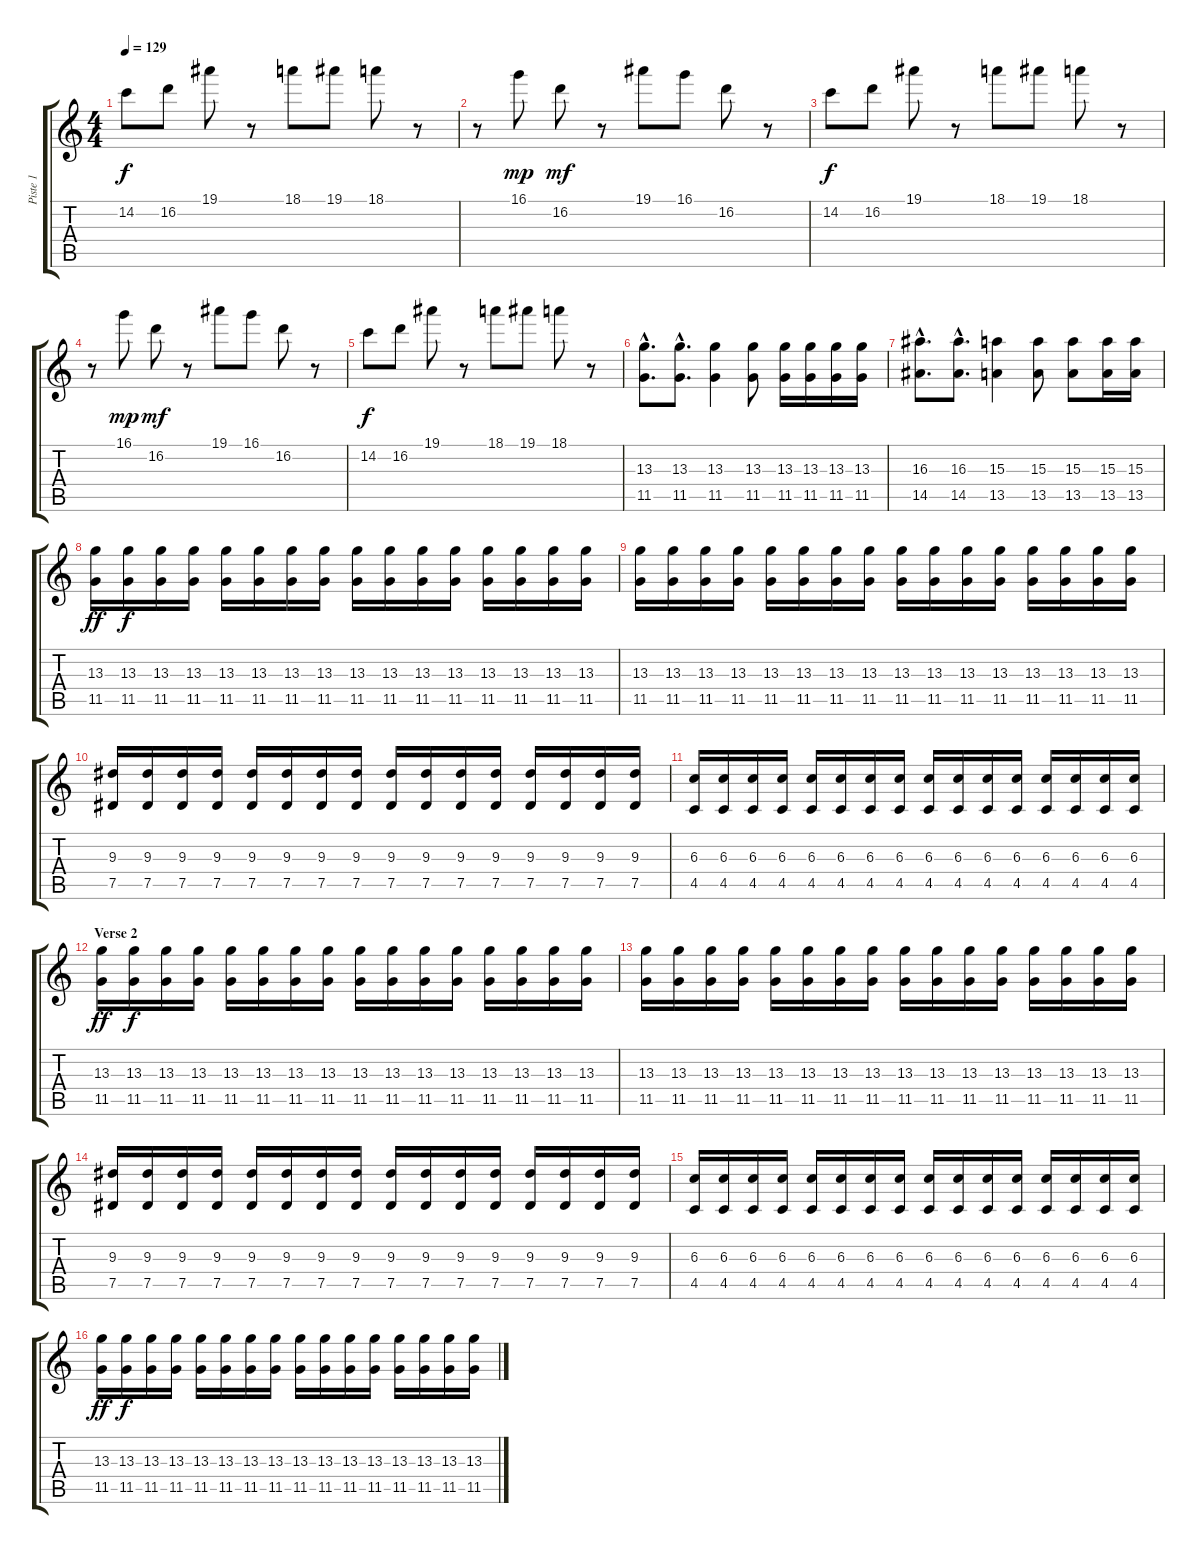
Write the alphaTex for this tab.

\track ("Piste 1" "Piste 1") {instrument electricguitarmuted}
\staff {score tabs}
\tuning (Eb4 Bb3 Gb3 Db3 Ab2 Eb2) {hide}
\ts (4 4)
\tempo 129
\clef g2
\ks c
14.2.8{dy f volume 8 instrument distortionguitar} 16.2.8 19.1.8 r.8 18.1.8 19.1.8 18.1.8 r.8 |
r.8 16.1.8{dy mp volume 8 instrument distortionguitar} 16.2.8{dy mf} r.8 19.1.8 16.1.8 16.2.8 r.8 |
14.2.8{dy f volume 8 instrument distortionguitar} 16.2.8 19.1.8 r.8 18.1.8 19.1.8 18.1.8 r.8 |
r.8 16.1.8{dy mp volume 8 instrument distortionguitar} 16.2.8{dy mf} r.8 19.1.8 16.1.8 16.2.8 r.8 |
14.2.8{dy f volume 8 instrument distortionguitar} 16.2.8 19.1.8 r.8 18.1.8 19.1.8 18.1.8 r.8 |
(13.3{hac} 11.5{hac}).8{d volume 11 instrument distortionguitar} (13.3{hac} 11.5{hac}).8{d} (13.3 11.5).4 (13.3 11.5).8 (13.3 11.5).16 (13.3 11.5).16 (13.3 11.5).16 (13.3 11.5).16 |
(16.3{hac} 14.5{hac}).8{d instrument distortionguitar} (16.3{hac} 14.5{hac}).8{d} (15.3 13.5).4 (15.3 13.5).8 (15.3 13.5).8 (15.3 13.5).16 (15.3 13.5).16 |
(13.3 11.5).16{dy ff instrument electricguitarmuted} (13.3 11.5).16{dy f} (13.3 11.5).16 (13.3 11.5).16 (13.3 11.5).16 (13.3 11.5).16 (13.3 11.5).16 (13.3 11.5).16 (13.3 11.5).16 (13.3 11.5).16 (13.3 11.5).16 (13.3 11.5).16 (13.3 11.5).16 (13.3 11.5).16 (13.3 11.5).16 (13.3 11.5).16 |
(13.3 11.5).16 (13.3 11.5).16 (13.3 11.5).16 (13.3 11.5).16 (13.3 11.5).16 (13.3 11.5).16 (13.3 11.5).16 (13.3 11.5).16 (13.3 11.5).16 (13.3 11.5).16 (13.3 11.5).16 (13.3 11.5).16 (13.3 11.5).16 (13.3 11.5).16 (13.3 11.5).16 (13.3 11.5).16 |
(9.3 7.5).16 (9.3 7.5).16 (9.3 7.5).16 (9.3 7.5).16 (9.3 7.5).16 (9.3 7.5).16 (9.3 7.5).16 (9.3 7.5).16 (9.3 7.5).16 (9.3 7.5).16 (9.3 7.5).16 (9.3 7.5).16 (9.3 7.5).16 (9.3 7.5).16 (9.3 7.5).16 (9.3 7.5).16 |
(6.3 4.5).16 (6.3 4.5).16 (6.3 4.5).16 (6.3 4.5).16 (6.3 4.5).16 (6.3 4.5).16 (6.3 4.5).16 (6.3 4.5).16 (6.3 4.5).16 (6.3 4.5).16 (6.3 4.5).16 (6.3 4.5).16 (6.3 4.5).16 (6.3 4.5).16 (6.3 4.5).16 (6.3 4.5).16 |
\section ("" "Verse 2")
(13.3 11.5).16{dy ff} (13.3 11.5).16{dy f} (13.3 11.5).16 (13.3 11.5).16 (13.3 11.5).16 (13.3 11.5).16 (13.3 11.5).16 (13.3 11.5).16 (13.3 11.5).16 (13.3 11.5).16 (13.3 11.5).16 (13.3 11.5).16 (13.3 11.5).16 (13.3 11.5).16 (13.3 11.5).16 (13.3 11.5).16 |
(13.3 11.5).16 (13.3 11.5).16 (13.3 11.5).16 (13.3 11.5).16 (13.3 11.5).16 (13.3 11.5).16 (13.3 11.5).16 (13.3 11.5).16 (13.3 11.5).16 (13.3 11.5).16 (13.3 11.5).16 (13.3 11.5).16 (13.3 11.5).16 (13.3 11.5).16 (13.3 11.5).16 (13.3 11.5).16 |
(9.3 7.5).16 (9.3 7.5).16 (9.3 7.5).16 (9.3 7.5).16 (9.3 7.5).16 (9.3 7.5).16 (9.3 7.5).16 (9.3 7.5).16 (9.3 7.5).16 (9.3 7.5).16 (9.3 7.5).16 (9.3 7.5).16 (9.3 7.5).16 (9.3 7.5).16 (9.3 7.5).16 (9.3 7.5).16 |
(6.3 4.5).16 (6.3 4.5).16 (6.3 4.5).16 (6.3 4.5).16 (6.3 4.5).16 (6.3 4.5).16 (6.3 4.5).16 (6.3 4.5).16 (6.3 4.5).16 (6.3 4.5).16 (6.3 4.5).16 (6.3 4.5).16 (6.3 4.5).16 (6.3 4.5).16 (6.3 4.5).16 (6.3 4.5).16 |
(13.3 11.5).16{dy ff} (13.3 11.5).16{dy f} (13.3 11.5).16 (13.3 11.5).16 (13.3 11.5).16 (13.3 11.5).16 (13.3 11.5).16 (13.3 11.5).16 (13.3 11.5).16 (13.3 11.5).16 (13.3 11.5).16 (13.3 11.5).16 (13.3 11.5).16 (13.3 11.5).16 (13.3 11.5).16 (13.3 11.5).16
